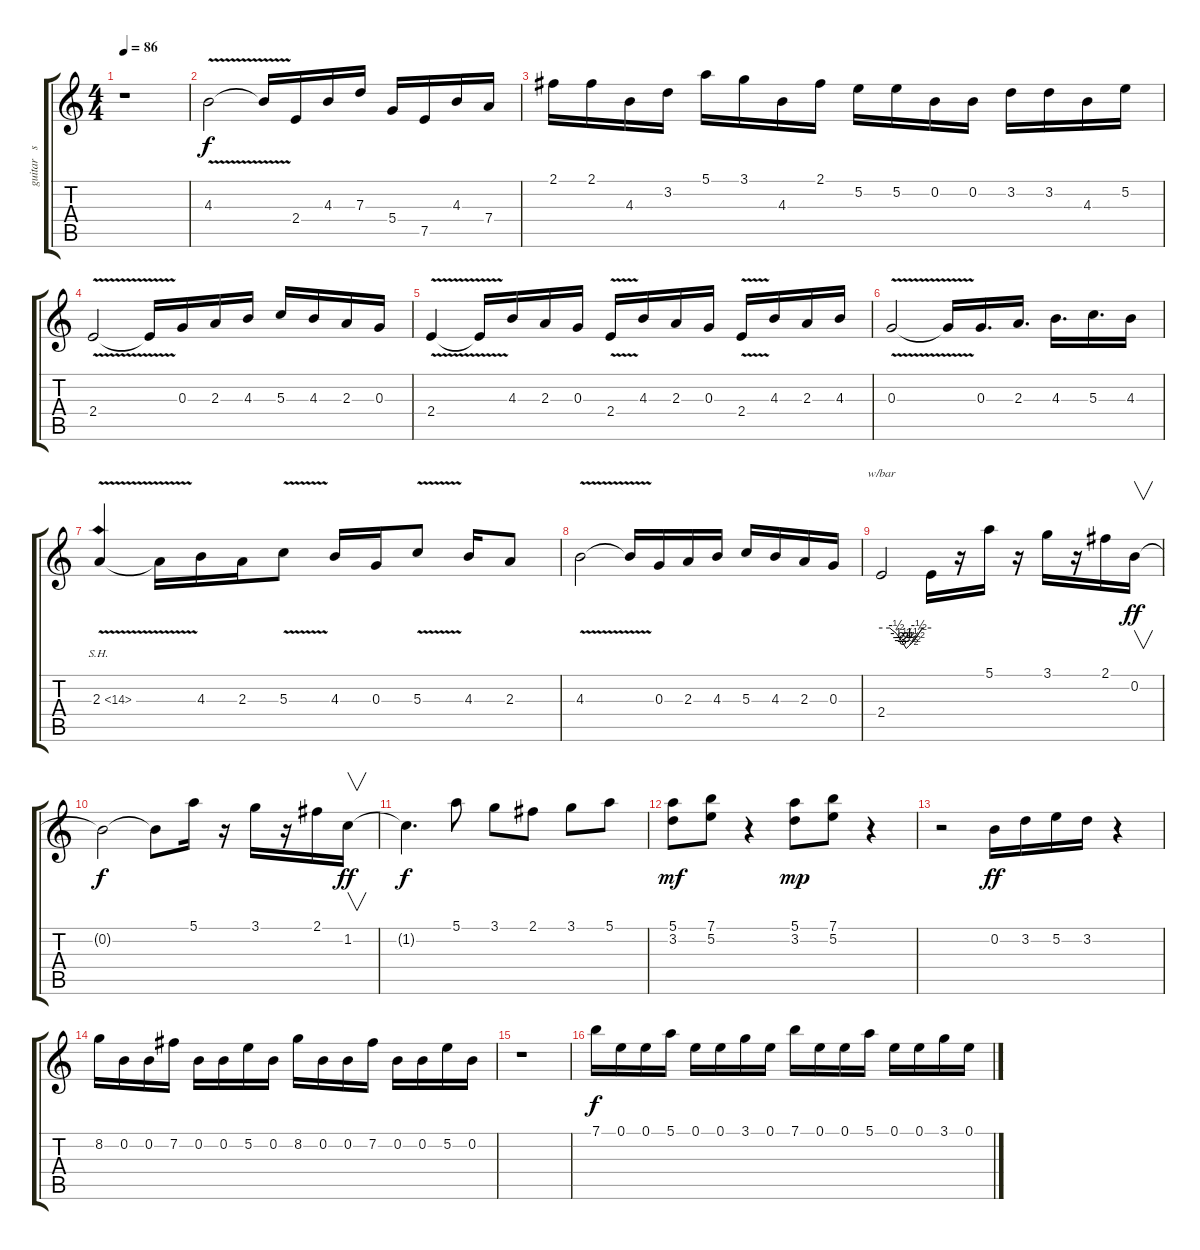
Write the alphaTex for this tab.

\track ("guitar   solo   one" "guitar   s") {instrument overdrivenguitar}
\staff {score tabs}
\tuning (E4 B3 G3 D3 A2 E2) {hide}
\ts (4 4)
\tempo 86
\clef g2
\ks c
r.1{dy mp} |
4.3{v}.2{dy f} 4.3{t}.16 2.4.16 4.3.16 7.3.16 5.4.16 7.5.16 4.3.16 7.4.16 |
2.1.16 2.1.16 4.3.16 3.2.16 5.1.16 3.1.16 4.3.16 2.1.16 5.2.16 5.2.16 0.2.16 0.2.16 3.2.16 3.2.16 4.3.16 5.2.16 |
2.4{v}.2 2.4{t}.16 0.3.16 2.3.16 4.3.16 5.3.16 4.3.16 2.3.16 0.3.16 |
2.4{v}.4 2.4{t}.16 4.3.16 2.3.16 0.3.16 2.4{v}.16 4.3.16 2.3.16 0.3.16 2.4{v}.16 4.3.16 2.3.16 4.3.16 |
0.3{v}.2 0.3{t}.16 0.3.16{d} 2.3.16{d} 4.3.16{d} 5.3.16{d} 4.3.16 |
2.3{sh 12 v}.4 2.3{t}.16 4.3.16 2.3.16 5.3{v}.8 4.3.16 0.3.16 5.3{v}.8 4.3.16 2.3.8 |
4.3{v}.2 4.3{t}.16 0.3.16 2.3.16 4.3.16 5.3.16 4.3.16 2.3.16 0.3.16 |
2.4.2{tbe (custom default 0 0 10 0 18 -2 25 -6 28 -10 30 -14 33 -10 38 -6 45 -2 50 0 60 0)} 2.4{t}.16 r.16 5.1.16 r.16 3.1.16 r.16 2.1.16 0.2.16{v dy ff} |
0.2{t}.2{dy f} 0.2{t}.8 5.1.16 r.16 3.1.16 r.16 2.1.16 1.2.16{v dy ff} |
1.2{t}.4{d dy f} 5.1.8 3.1.8 2.1.8 3.1.8 5.1.8 |
(5.1 3.2).8{dy mf} (7.1 5.2).8 r.4 (5.1 3.2).8{dy mp} (7.1 5.2).8 r.4 |
r.2 0.2.16{dy ff} 3.2.16 5.2.16 3.2.16 r.4 |
8.2.16 0.2.16 0.2.16 7.2.16 0.2.16 0.2.16 5.2.16 0.2.16 8.2.16 0.2.16 0.2.16 7.2.16 0.2.16 0.2.16 5.2.16 0.2.16 |
r.1 |
7.1.16{dy f} 0.1.16 0.1.16 5.1.16 0.1.16 0.1.16 3.1.16 0.1.16 7.1.16 0.1.16 0.1.16 5.1.16 0.1.16 0.1.16 3.1.16 0.1.16
